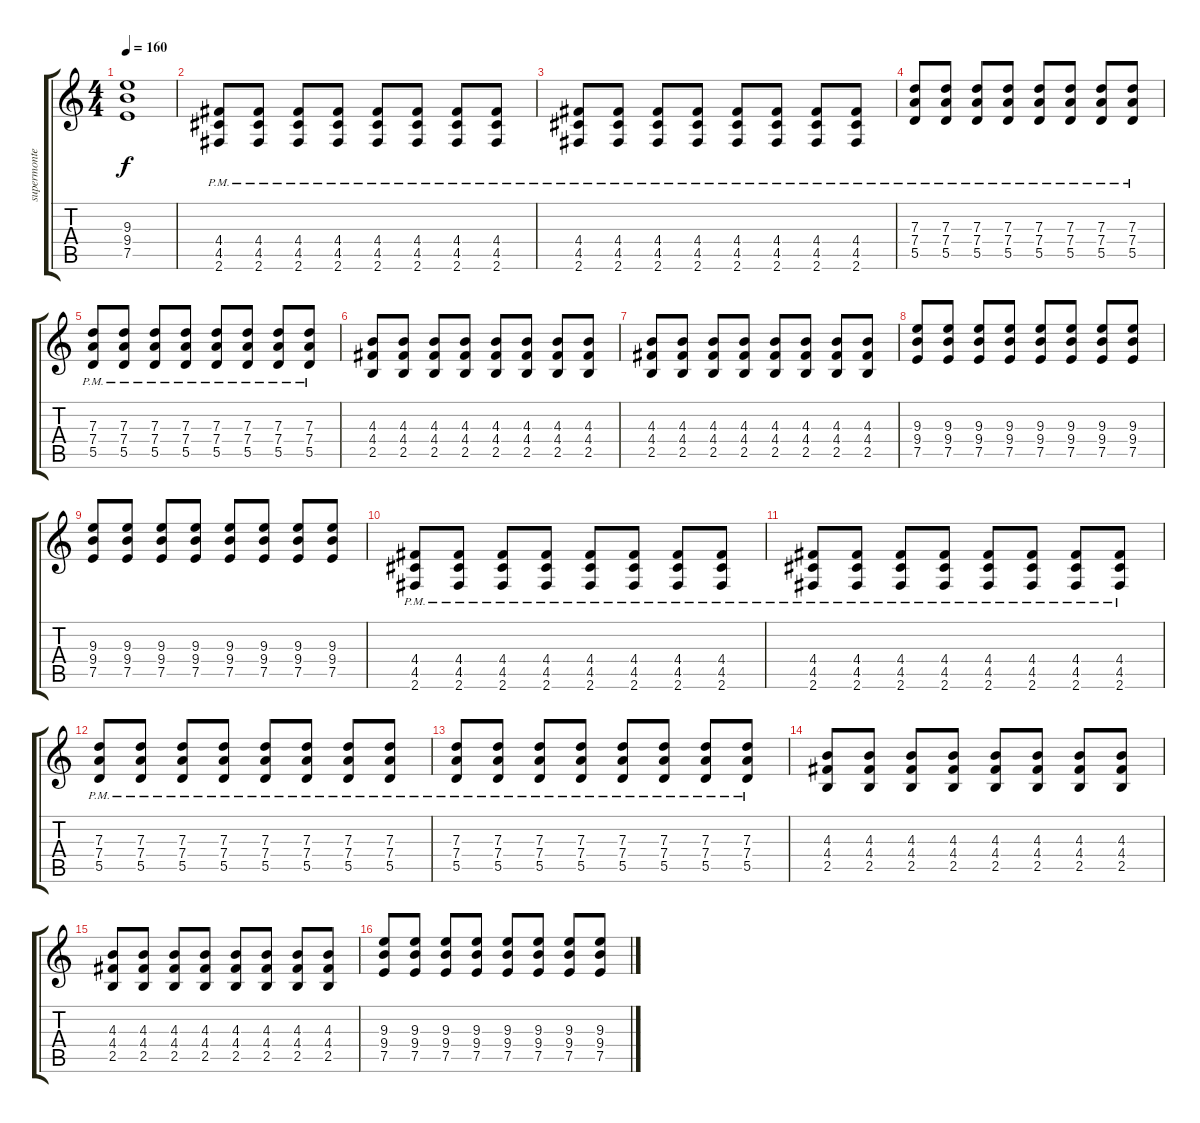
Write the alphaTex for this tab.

\track ("supermontero" "supermonte") {instrument overdrivenguitar}
\staff {score tabs}
\tuning (E4 B3 G3 D3 A2 E2) {hide}
\ts (4 4)
\tempo 160
\clef g2
\ks c
(9.3 9.4 7.5).1{dy f} |
(4.4{pm} 4.5{pm} 2.6{pm}).8 (4.4{pm} 4.5{pm} 2.6{pm}).8 (4.4{pm} 4.5{pm} 2.6{pm}).8 (4.4{pm} 4.5{pm} 2.6{pm}).8 (4.4{pm} 4.5{pm} 2.6{pm}).8 (4.4{pm} 4.5{pm} 2.6{pm}).8 (4.4{pm} 4.5{pm} 2.6{pm}).8 (4.4{pm} 4.5{pm} 2.6{pm}).8 |
(4.4{pm} 4.5{pm} 2.6{pm}).8 (4.4{pm} 4.5{pm} 2.6{pm}).8 (4.4{pm} 4.5{pm} 2.6{pm}).8 (4.4{pm} 4.5{pm} 2.6{pm}).8 (4.4{pm} 4.5{pm} 2.6{pm}).8 (4.4{pm} 4.5{pm} 2.6{pm}).8 (4.4{pm} 4.5{pm} 2.6{pm}).8 (4.4{pm} 4.5{pm} 2.6{pm}).8 |
(7.3{pm} 7.4{pm} 5.5{pm}).8 (7.3{pm} 7.4{pm} 5.5{pm}).8 (7.3{pm} 7.4{pm} 5.5{pm}).8 (7.3{pm} 7.4{pm} 5.5{pm}).8 (7.3{pm} 7.4{pm} 5.5{pm}).8 (7.3{pm} 7.4{pm} 5.5{pm}).8 (7.3{pm} 7.4{pm} 5.5{pm}).8 (7.3{pm} 7.4{pm} 5.5{pm}).8 |
(7.3{pm} 7.4{pm} 5.5{pm}).8 (7.3{pm} 7.4{pm} 5.5{pm}).8 (7.3{pm} 7.4{pm} 5.5{pm}).8 (7.3{pm} 7.4{pm} 5.5{pm}).8 (7.3{pm} 7.4{pm} 5.5{pm}).8 (7.3{pm} 7.4{pm} 5.5{pm}).8 (7.3{pm} 7.4{pm} 5.5{pm}).8 (7.3{pm} 7.4{pm} 5.5{pm}).8 |
(4.3 4.4 2.5).8 (4.3 4.4 2.5).8 (4.3 4.4 2.5).8 (4.3 4.4 2.5).8 (4.3 4.4 2.5).8 (4.3 4.4 2.5).8 (4.3 4.4 2.5).8 (4.3 4.4 2.5).8 |
(4.3 4.4 2.5).8 (4.3 4.4 2.5).8 (4.3 4.4 2.5).8 (4.3 4.4 2.5).8 (4.3 4.4 2.5).8 (4.3 4.4 2.5).8 (4.3 4.4 2.5).8 (4.3 4.4 2.5).8 |
(9.3 9.4 7.5).8 (9.3 9.4 7.5).8 (9.3 9.4 7.5).8 (9.3 9.4 7.5).8 (9.3 9.4 7.5).8 (9.3 9.4 7.5).8 (9.3 9.4 7.5).8 (9.3 9.4 7.5).8 |
(9.3 9.4 7.5).8 (9.3 9.4 7.5).8 (9.3 9.4 7.5).8 (9.3 9.4 7.5).8 (9.3 9.4 7.5).8 (9.3 9.4 7.5).8 (9.3 9.4 7.5).8 (9.3 9.4 7.5).8 |
(4.4{pm} 4.5{pm} 2.6{pm}).8 (4.4{pm} 4.5{pm} 2.6{pm}).8 (4.4{pm} 4.5{pm} 2.6{pm}).8 (4.4{pm} 4.5{pm} 2.6{pm}).8 (4.4{pm} 4.5{pm} 2.6{pm}).8 (4.4{pm} 4.5{pm} 2.6{pm}).8 (4.4{pm} 4.5{pm} 2.6{pm}).8 (4.4{pm} 4.5{pm} 2.6{pm}).8 |
(4.4{pm} 4.5{pm} 2.6{pm}).8 (4.4{pm} 4.5{pm} 2.6{pm}).8 (4.4{pm} 4.5{pm} 2.6{pm}).8 (4.4{pm} 4.5{pm} 2.6{pm}).8 (4.4{pm} 4.5{pm} 2.6{pm}).8 (4.4{pm} 4.5{pm} 2.6{pm}).8 (4.4{pm} 4.5{pm} 2.6{pm}).8 (4.4{pm} 4.5{pm} 2.6{pm}).8 |
(7.3{pm} 7.4{pm} 5.5{pm}).8 (7.3{pm} 7.4{pm} 5.5{pm}).8 (7.3{pm} 7.4{pm} 5.5{pm}).8 (7.3{pm} 7.4{pm} 5.5{pm}).8 (7.3{pm} 7.4{pm} 5.5{pm}).8 (7.3{pm} 7.4{pm} 5.5{pm}).8 (7.3{pm} 7.4{pm} 5.5{pm}).8 (7.3{pm} 7.4{pm} 5.5{pm}).8 |
(7.3{pm} 7.4{pm} 5.5{pm}).8 (7.3{pm} 7.4{pm} 5.5{pm}).8 (7.3{pm} 7.4{pm} 5.5{pm}).8 (7.3{pm} 7.4{pm} 5.5{pm}).8 (7.3{pm} 7.4{pm} 5.5{pm}).8 (7.3{pm} 7.4{pm} 5.5{pm}).8 (7.3{pm} 7.4{pm} 5.5{pm}).8 (7.3{pm} 7.4{pm} 5.5{pm}).8 |
(4.3 4.4 2.5).8 (4.3 4.4 2.5).8 (4.3 4.4 2.5).8 (4.3 4.4 2.5).8 (4.3 4.4 2.5).8 (4.3 4.4 2.5).8 (4.3 4.4 2.5).8 (4.3 4.4 2.5).8 |
(4.3 4.4 2.5).8 (4.3 4.4 2.5).8 (4.3 4.4 2.5).8 (4.3 4.4 2.5).8 (4.3 4.4 2.5).8 (4.3 4.4 2.5).8 (4.3 4.4 2.5).8 (4.3 4.4 2.5).8 |
(9.3 9.4 7.5).8 (9.3 9.4 7.5).8 (9.3 9.4 7.5).8 (9.3 9.4 7.5).8 (9.3 9.4 7.5).8 (9.3 9.4 7.5).8 (9.3 9.4 7.5).8 (9.3 9.4 7.5).8
